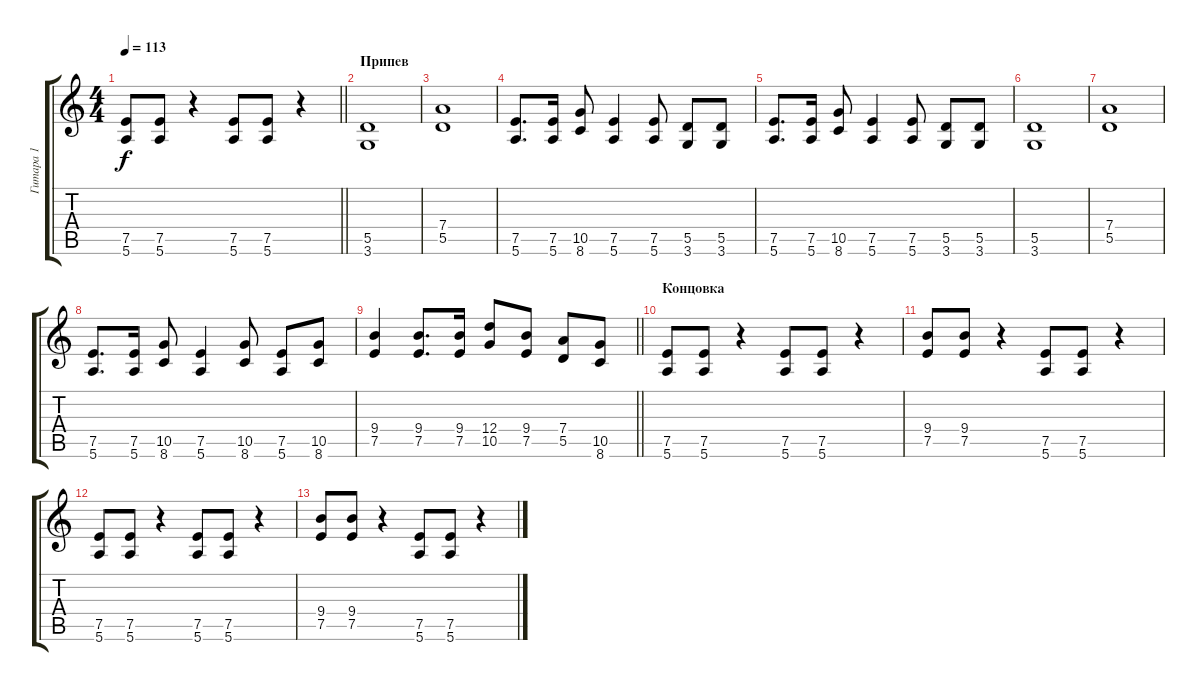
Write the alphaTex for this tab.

\track ("Гитара 1" "Гитара 1") {instrument distortionguitar}
\staff {score tabs}
\tuning (E4 B3 G3 D3 A2 E2) {hide}
\ts (4 4)
\tempo 113
\clef g2
\barLineRight lightlight
\ks c
(7.5 5.6).8{dy f} (7.5 5.6).8 r.4 (7.5 5.6).8 (7.5 5.6).8 r.4 |
\section ("" "Припев")
(5.5 3.6).1 |
(7.4 5.5).1 |
(7.5 5.6).8{d} (7.5 5.6).16 (10.5 8.6).8 (7.5 5.6).4 (7.5 5.6).8 (5.5 3.6).8 (5.5 3.6).8 |
(7.5 5.6).8{d} (7.5 5.6).16 (10.5 8.6).8 (7.5 5.6).4 (7.5 5.6).8 (5.5 3.6).8 (5.5 3.6).8 |
(5.5 3.6).1 |
(7.4 5.5).1 |
(7.5 5.6).8{d} (7.5 5.6).16 (10.5 8.6).8 (7.5 5.6).4 (10.5 8.6).8 (7.5 5.6).8 (10.5 8.6).8 |
\barLineRight lightlight
(9.4 7.5).4 (9.4 7.5).8{d} (9.4 7.5).16 (12.4 10.5).8 (9.4 7.5).8 (7.4 5.5).8 (10.5 8.6).8 |
\section ("" "Концовка")
(7.5 5.6).8 (7.5 5.6).8 r.4 (7.5 5.6).8 (7.5 5.6).8 r.4 |
(9.4 7.5).8 (9.4 7.5).8 r.4 (7.5 5.6).8 (7.5 5.6).8 r.4 |
(7.5 5.6).8 (7.5 5.6).8 r.4 (7.5 5.6).8 (7.5 5.6).8 r.4 |
(9.4 7.5).8 (9.4 7.5).8 r.4 (7.5 5.6).8 (7.5 5.6).8 r.4
